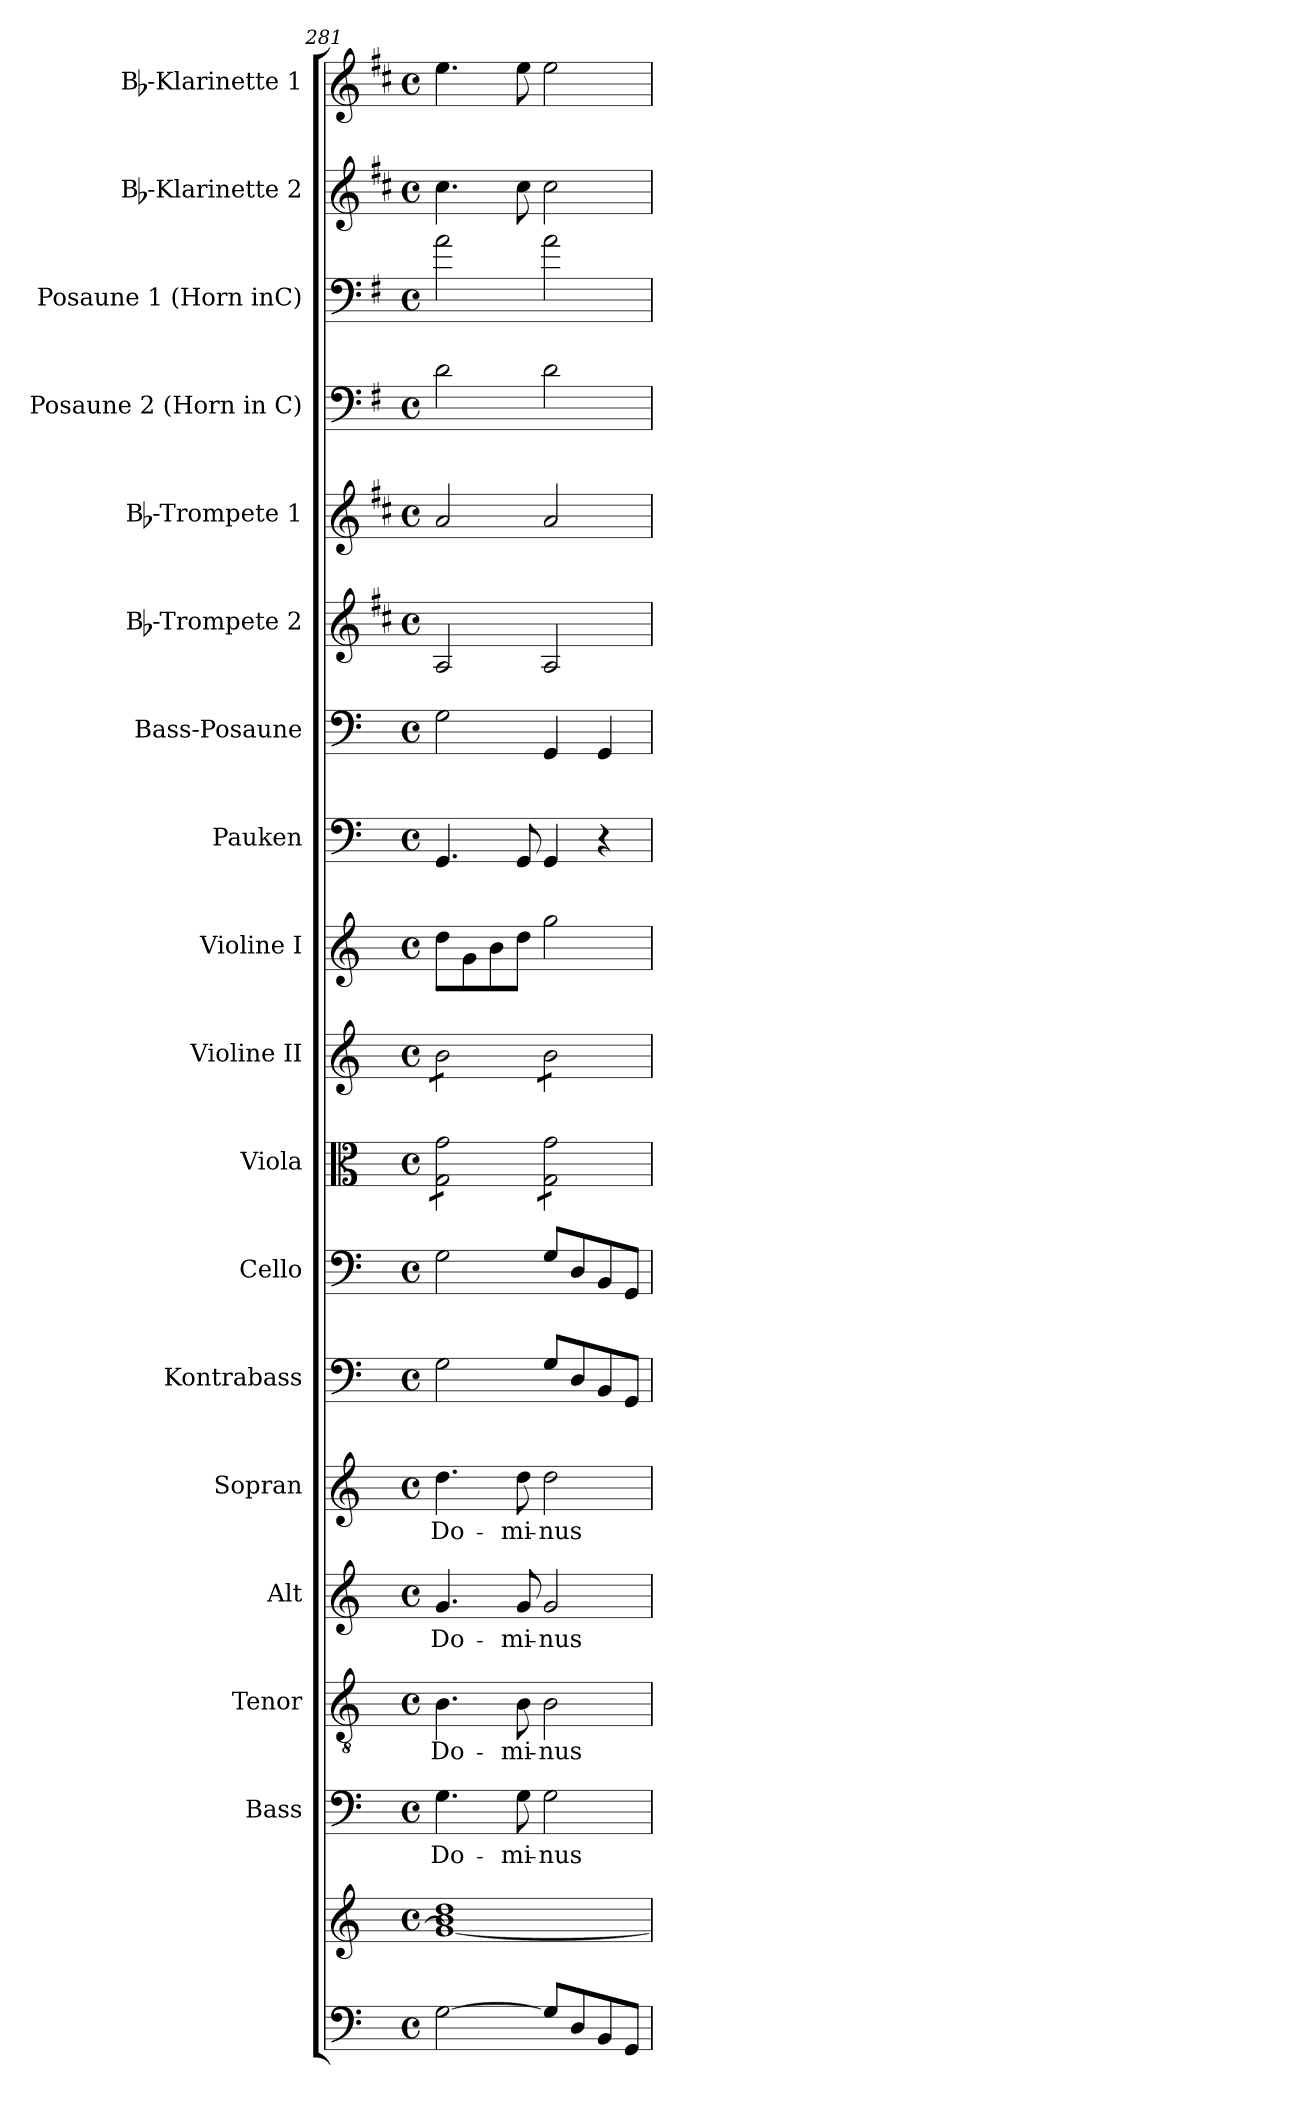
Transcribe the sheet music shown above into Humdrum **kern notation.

**kern	**kern	**kern	**text	**kern	**text	**kern	**text	**kern	**text	**kern	**kern	**kern	**kern	**kern	**kern	**kern	**kern	**kern	**kern	**kern	**kern	**kern
*part18	*part18	*part17	*part17	*part16	*part16	*part15	*part15	*part14	*part14	*part13	*part12	*part11	*part10	*part9	*part8	*part7	*part6	*part5	*part4	*part3	*part2	*part1
*staff19	*staff18	*staff17	*staff17	*staff16	*staff16	*staff15	*staff15	*staff14	*staff14	*staff13	*staff12	*staff11	*staff10	*staff9	*staff8	*staff7	*staff6	*staff5	*staff4	*staff3	*staff2	*staff1
*	*	*I"Bass	*	*I"Tenor	*	*I"Alt	*	*I"Sopran	*	*I"Kontrabass	*I"Cello	*I"Viola	*I"Violine II	*I"Violine I	*I"Pauken	*I"Bass-Posaune	*I"Bb-Trompete 2	*I"Bb-Trompete 1	*I"Posaune 2 (Horn in C)	*I"Posaune 1 (Horn inC)	*I"Bb-Klarinette 2	*I"Bb-Klarinette 1
*	*	*I'B.	*	*I'T.	*	*I'A.	*	*I'S.	*	*I'Kb.	*	*I'Vla.	*I'Vl. II	*I'Vl. I	*I'Pk.	*I'B-Pos.	*I'Bb Trp. 2	*I'Bb Trp. 1	*I'Pos. 2	*I'Pos. 1	*I'Bb Kl. 2	*I'Bb Kl. 1
*clefF4	*clefG2	*clefF4	*	*clefGv2	*	*clefG2	*	*clefG2	*	*clefF4	*clefF4	*clefC3	*clefG2	*clefG2	*clefF4	*clefF4	*clefG2	*clefG2	*clefF4	*clefF4	*clefG2	*clefG2
*	*	*	*	*	*	*	*	*	*	*ITrd7c12	*	*	*	*	*	*	*ITrd1c2	*ITrd1c2	*ITrd4c7	*ITrd4c7	*ITrd1c2	*ITrd1c2
*k[]	*k[]	*k[]	*	*k[]	*	*k[]	*	*k[]	*	*k[]	*k[]	*k[]	*k[]	*k[]	*k[]	*k[]	*k[]	*k[]	*k[]	*k[]	*k[]	*k[]
*C:	*C:	*C:	*	*C:	*	*C:	*	*C:	*	*C:	*C:	*C:	*C:	*C:	*C:	*C:	*C:	*C:	*C:	*C:	*C:	*C:
*M4/4	*M4/4	*M4/4	*	*M4/4	*	*M4/4	*	*M4/4	*	*M4/4	*M4/4	*M4/4	*M4/4	*M4/4	*M4/4	*M4/4	*M4/4	*M4/4	*M4/4	*M4/4	*M4/4	*M4/4
*met(c)	*met(c)	*met(c)	*	*met(c)	*	*met(c)	*	*met(c)	*	*met(c)	*met(c)	*met(c)	*met(c)	*met(c)	*met(c)	*met(c)	*met(c)	*met(c)	*met(c)	*met(c)	*met(c)	*met(c)
=281	=281	=281	=281	=281	=281	=281	=281	=281	=281	=281	=281	=281	=281	=281	=281	=281	=281	=281	=281	=281	=281	=281
*	*^	*	*	*	*	*	*	*	*	*	*	*	*	*	*	*	*	*	*	*	*	*
!	!	!	!	!LO:LY:b	!	!LO:LY:b	!	!LO:LY:b	!	!LO:LY:b	!	!	!	!	!	!	!	!	!	!	!	!	!
*	*	*	*	*	*	*	*	*	*	*	*	*	*tremolo	*	*	*	*	*	*	*	*	*	*
*	*	*	*	*	*	*	*	*	*	*	*	*	*	*tremolo	*	*	*	*	*	*	*	*	*
[2G\	1b 1dd	1g_	4.G\	Do-	4.B\	Do-	4.g/	Do-	4.dd\	Do-	2GG\	2G\	8G\ 8g\L	8b\L	8dd\L	4.GG/	2G\	2G/	2g/	2G\	2d\	4.b\	4.dd\
.	.	.	.	.	.	.	.	.	.	.	.	.	8G\ 8g\	8b\	8g\	.	.	.	.	.	.	.	.
.	.	.	.	.	.	.	.	.	.	.	.	.	8G\ 8g\	8b\	8b\	.	.	.	.	.	.	.	.
!	!	!	!	!LO:LY:b	!	!LO:LY:b	!	!LO:LY:b	!	!LO:LY:b	!	!	!	!	!	!	!	!	!	!	!	!	!
.	.	.	8G\	-mi-	8B\	-mi-	8g/	-mi-	8dd\	-mi-	.	.	8G\ 8g\J	8b\J	8dd\J	8GG/	.	.	.	.	.	8b\	8dd\
!	!	!	!	!LO:LY:b	!	!LO:LY:b	!	!LO:LY:b	!	!LO:LY:b	!	!	!	!	!	!	!	!	!	!	!	!	!
8G/L]	.	.	2G\	-nus	2B\	-nus	2g/	-nus	2dd\	-nus	8GG/L	8G/L	8G\ 8g\L	8b\L	2gg\	4GG/	4GG/	2G/	2g/	2G\	2d\	2b\	2dd\
8D/	.	.	.	.	.	.	.	.	.	.	8DD/	8D/	8G\ 8g\	8b\	.	.	.	.	.	.	.	.	.
8BB/	.	.	.	.	.	.	.	.	.	.	8BBB/	8BB/	8G\ 8g\	8b\	.	4r	4GG/	.	.	.	.	.	.
8GG/J	.	.	.	.	.	.	.	.	.	.	8GGG/J	8GG/J	8G\ 8g\J	8b\J	.	.	.	.	.	.	.	.	.
*	*	*	*	*	*	*	*	*	*	*	*	*	*	*Xtremolo	*	*	*	*	*	*	*	*	*
*	*	*	*	*	*	*	*	*	*	*	*	*	*Xtremolo	*	*	*	*	*	*	*	*	*	*
*	*v	*v	*	*	*	*	*	*	*	*	*	*	*	*	*	*	*	*	*	*	*	*	*
=	=	=	=	=	=	=	=	=	=	=	=	=	=	=	=	=	=	=	=	=	=	=
*-	*-	*-	*-	*-	*-	*-	*-	*-	*-	*-	*-	*-	*-	*-	*-	*-	*-	*-	*-	*-	*-	*-
